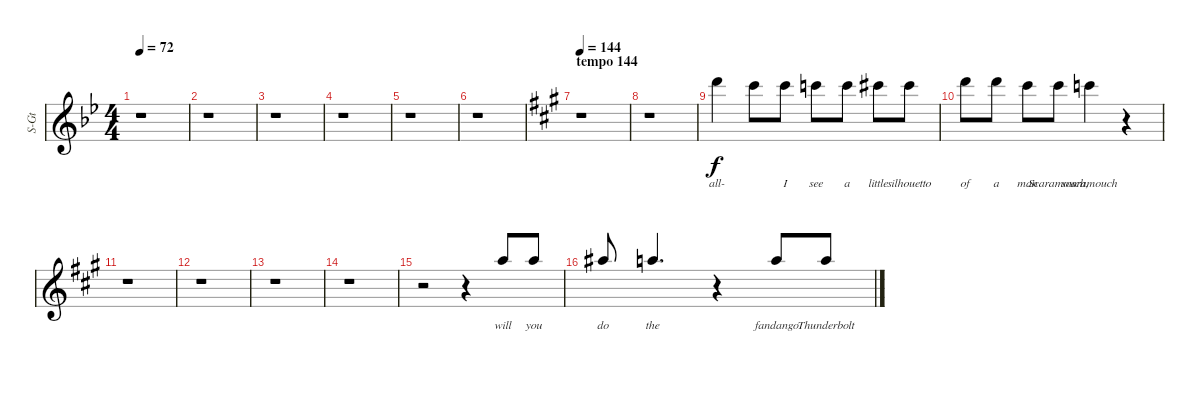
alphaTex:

\bracketExtendMode groupsimilarinstruments
\otherSystemsTrackNameOrientation horizontal
\track ("Voice" "S-Gt") {instrument flute}
\staff {score}
\tuning (E5 B4 G4 D4 A3 E3)
\displaytranspose 12
\ts (4 4)
\tempo 72
\clef g2
\ks bb
r.1{dy f beam Down} |
r.1{beam Down} |
r.1{beam Down} |
r.1{beam Down} |
r.1{beam Down} |
r.1{beam Down} |
\section ("" "tempo 144")
\tempo 144
\ks a
r.1{beam Down} |
r.1{beam Down} |
3.2{acc forcenatural}.4{lyrics (0 "all-") lyrics (1 "") lyrics (2 "") lyrics (3 "") lyrics (4 "") beam Down} 2.2{acc #}.8{beam Down} 2.2{acc #}.8{lyrics (0 "I") lyrics (1 "") lyrics (2 "") lyrics (3 "") lyrics (4 "") beam Down} 1.2{acc forcenatural}.8{lyrics (0 "see") lyrics (1 "") lyrics (2 "") lyrics (3 "") lyrics (4 "") beam Down} 1.2{acc forcenatural}.8{lyrics (0 "a") lyrics (1 "") lyrics (2 "") lyrics (3 "") lyrics (4 "") beam Down} 2.2{acc #}.8{lyrics (0 "little") lyrics (1 "") lyrics (2 "") lyrics (3 "") lyrics (4 "") beam Down} 2.2{acc #}.8{lyrics (0 "silhouetto") lyrics (1 "") lyrics (2 "") lyrics (3 "") lyrics (4 "") beam Down} |
3.2{acc forcenatural}.8{lyrics (0 "of") lyrics (1 "") lyrics (2 "") lyrics (3 "") lyrics (4 "") beam Down} 3.2{acc forcenatural}.8{lyrics (0 "a") lyrics (1 "") lyrics (2 "") lyrics (3 "") lyrics (4 "") beam Down} 2.2{acc #}.8{lyrics (0 "man") lyrics (1 "") lyrics (2 "") lyrics (3 "") lyrics (4 "") beam Down} 2.2{acc #}.8{lyrics (0 "Scaramouch,") lyrics (1 "") lyrics (2 "") lyrics (3 "") lyrics (4 "") beam Down} 1.2{acc forcenatural}.4{lyrics (0 "scaramouch") lyrics (1 "") lyrics (2 "") lyrics (3 "") lyrics (4 "") beam Down} r.4{beam Down} |
r.1{beam Down} |
r.1{beam Down} |
r.1{beam Down} |
r.1{beam Down} |
r.2{beam Down} r.4{beam Down} 2.3{acc forcenatural}.8{lyrics (0 "will") lyrics (1 "") lyrics (2 "") lyrics (3 "") lyrics (4 "") beam Up} 2.3{acc forcenatural}.8{lyrics (0 "you") lyrics (1 "") lyrics (2 "") lyrics (3 "") lyrics (4 "") beam Up} |
3.3{acc #}.8{lyrics (0 "do") lyrics (1 "") lyrics (2 "") lyrics (3 "") lyrics (4 "") beam Up} 2.3{acc forcenatural}.4{d lyrics (0 "the") lyrics (1 "") lyrics (2 "") lyrics (3 "") lyrics (4 "") beam Up} r.4{beam Up} 2.3{acc forcenatural}.8{lyrics (0 "fandango") lyrics (1 "") lyrics (2 "") lyrics (3 "") lyrics (4 "") beam Up} 2.3{acc forcenatural}.8{lyrics (0 "Thunderbolt") lyrics (1 "") lyrics (2 "") lyrics (3 "") lyrics (4 "") beam Up}
